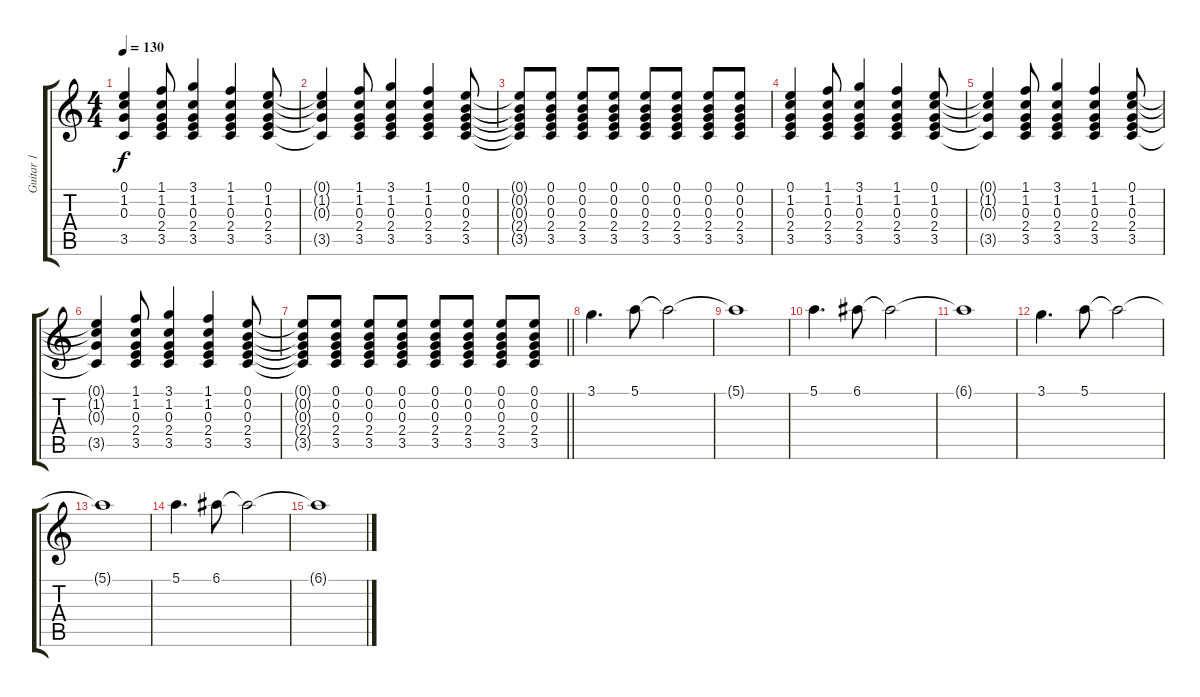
\track ("Guitar 1" "Guitar 1") {instrument distortionguitar}
\staff {score tabs}
\tuning (E4 B3 G3 D3 A2 E2) {hide}
\ts (4 4)
\tempo 130
\clef g2
\ks c
(0.1{t} 1.2{t} 0.3{t} 3.5{t}).4{dy f} (1.1 1.2 0.3 2.4 3.5).8 (3.1 1.2 0.3 2.4 3.5).4 (1.1 1.2 0.3 2.4 3.5).4 (0.1 1.2 0.3 2.4 3.5).8 |
(0.1{t} 1.2{t} 0.3{t} 3.5{t}).4 (1.1 1.2 0.3 2.4 3.5).8 (3.1 1.2 0.3 2.4 3.5).4 (1.1 1.2 0.3 2.4 3.5).4 (0.1 0.2 0.3 2.4 3.5).8 |
(0.1{t} 0.2{t} 0.3{t} 2.4{t} 3.5{t}).8 (0.1 0.2 0.3 2.4 3.5).8 (0.1 0.2 0.3 2.4 3.5).8 (0.1 0.2 0.3 2.4 3.5).8 (0.1 0.2 0.3 2.4 3.5).8 (0.1 0.2 0.3 2.4 3.5).8 (0.1 0.2 0.3 2.4 3.5).8 (0.1 0.2 0.3 2.4 3.5).8 |
(0.1 1.2 0.3 2.4 3.5).4 (1.1 1.2 0.3 2.4 3.5).8 (3.1 1.2 0.3 2.4 3.5).4 (1.1 1.2 0.3 2.4 3.5).4 (0.1 1.2 0.3 2.4 3.5).8 |
(0.1{t} 1.2{t} 0.3{t} 3.5{t}).4 (1.1 1.2 0.3 2.4 3.5).8 (3.1 1.2 0.3 2.4 3.5).4 (1.1 1.2 0.3 2.4 3.5).4 (0.1 1.2 0.3 2.4 3.5).8 |
(0.1{t} 1.2{t} 0.3{t} 3.5{t}).4 (1.1 1.2 0.3 2.4 3.5).8 (3.1 1.2 0.3 2.4 3.5).4 (1.1 1.2 0.3 2.4 3.5).4 (0.1 0.2 0.3 2.4 3.5).8 |
\barLineRight lightlight
(0.1{t} 0.2{t} 0.3{t} 2.4{t} 3.5{t}).8 (0.1 0.2 0.3 2.4 3.5).8 (0.1 0.2 0.3 2.4 3.5).8 (0.1 0.2 0.3 2.4 3.5).8 (0.1 0.2 0.3 2.4 3.5).8 (0.1 0.2 0.3 2.4 3.5).8 (0.1 0.2 0.3 2.4 3.5).8 (0.1 0.2 0.3 2.4 3.5).8 |
3.1.4{d instrument electricguitarclean} 5.1.8 5.1{t}.2 |
5.1{t}.1 |
5.1.4{d} 6.1.8 6.1{t}.2 |
6.1{t}.1 |
3.1.4{d} 5.1.8 5.1{t}.2 |
5.1{t}.1 |
5.1.4{d} 6.1.8 6.1{t}.2 |
6.1{t}.1
